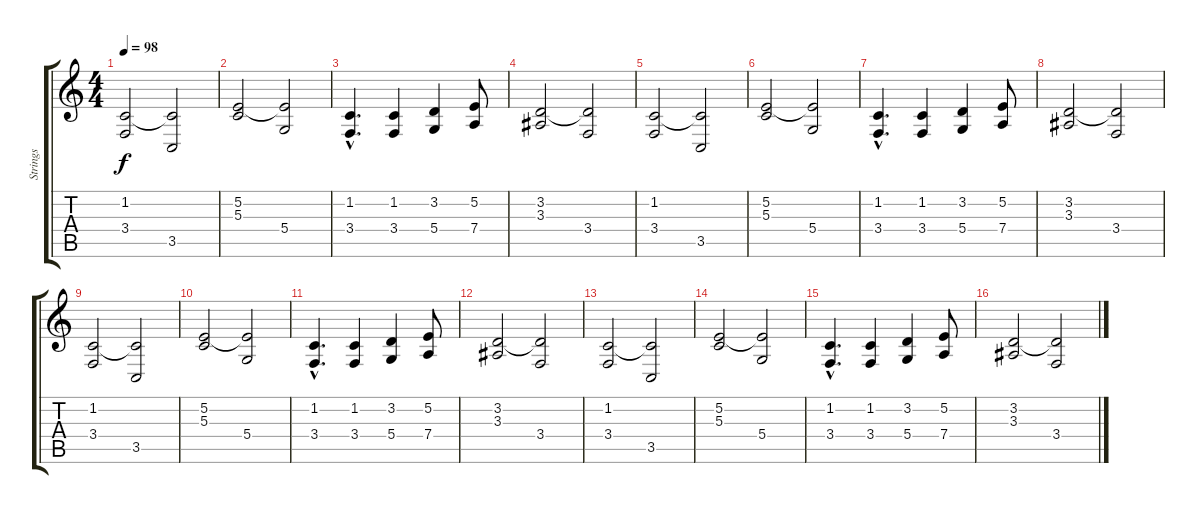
\track ("Strings" "Strings") {instrument stringensemble1}
\staff {score tabs}
\tuning (E4 B3 G3 D3 A2 E2) {hide}
\ts (4 4)
\tempo 98
\clef g2
\ks c
(1.2 3.4).2{dy f} (1.2{t} 3.5).2 |
(5.2 5.3).2 (5.2{t} 5.4).2 |
(1.2{hac} 3.4{hac}).4{d} (1.2 3.4).4 (3.2 5.4).4 (5.2 7.4).8 |
(3.2 3.3).2 (3.2{t} 3.4).2 |
(1.2 3.4).2 (1.2{t} 3.5).2 |
(5.2 5.3).2 (5.2{t} 5.4).2 |
(1.2{hac} 3.4{hac}).4{d} (1.2 3.4).4 (3.2 5.4).4 (5.2 7.4).8 |
(3.2 3.3).2 (3.2{t} 3.4).2 |
(1.2 3.4).2 (1.2{t} 3.5).2 |
(5.2 5.3).2 (5.2{t} 5.4).2 |
(1.2{hac} 3.4{hac}).4{d} (1.2 3.4).4 (3.2 5.4).4 (5.2 7.4).8 |
(3.2 3.3).2 (3.2{t} 3.4).2 |
(1.2 3.4).2 (1.2{t} 3.5).2 |
(5.2 5.3).2 (5.2{t} 5.4).2 |
(1.2{hac} 3.4{hac}).4{d} (1.2 3.4).4 (3.2 5.4).4 (5.2 7.4).8 |
(3.2 3.3).2 (3.2{t} 3.4).2
